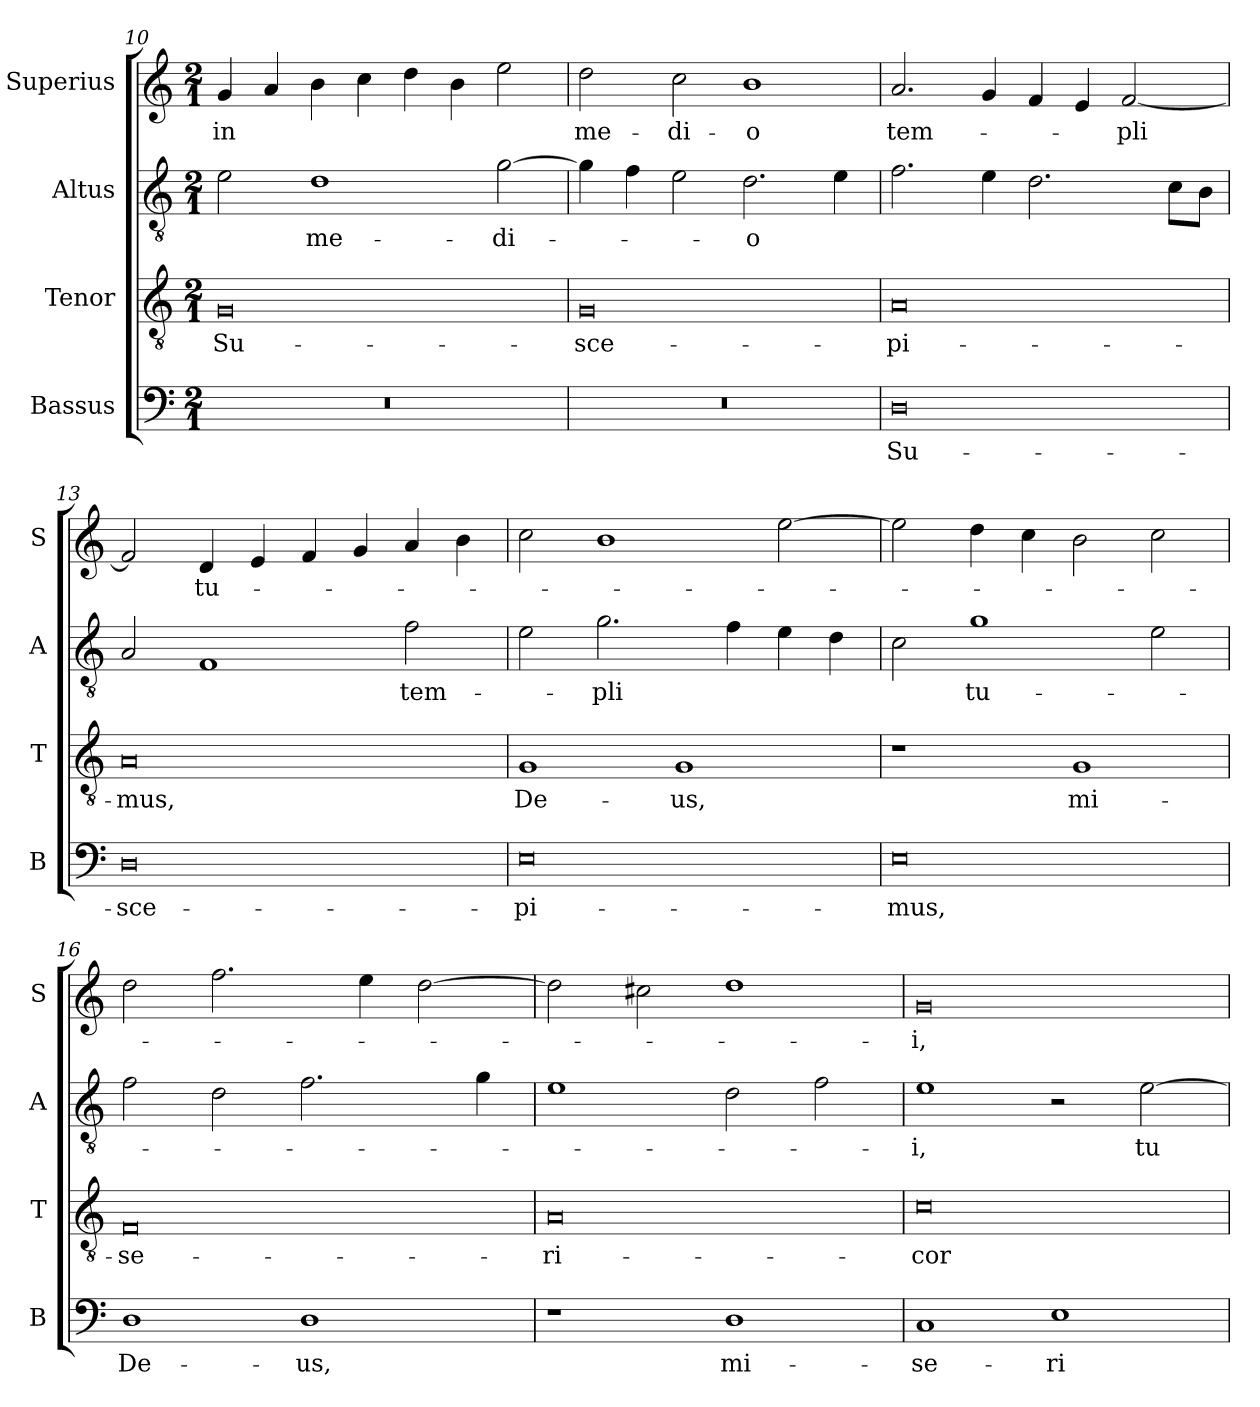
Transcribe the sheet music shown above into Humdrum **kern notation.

**kern	**text	**kern	**text	**kern	**text	**kern	**text
*part4	*part4	*part3	*part3	*part2	*part2	*part1	*part1
*staff4	*staff4	*staff3	*staff3	*staff2	*staff2	*staff1	*staff1
*I"Bassus	*	*I"Tenor	*	*I"Altus	*	*I"Superius	*
*I'B	*	*I'T	*	*I'A	*	*I'S	*
*clefF4	*	*clefGv2	*	*clefGv2	*	*clefG2	*
*k[]	*	*k[]	*	*k[]	*	*k[]	*
*M2/1	*	*M2/1	*	*M2/1	*	*M2/1	*
=10	=10	=10	=10	=10	=10	=10	=10
0r	.	0G	Su-	2e	.	4g	in
.	.	.	.	.	.	4a	.
.	.	.	.	1d	me-	4b	.
.	.	.	.	.	.	4cc	.
.	.	.	.	.	.	4dd	.
.	.	.	.	.	.	4b	.
.	.	.	.	[2g	-di-	2ee	.
=11	=11	=11	=11	=11	=11	=11	=11
0r	.	0G	-sce-	4g]	.	2dd	me-
.	.	.	.	4f	.	.	.
.	.	.	.	2e	.	2cc	-di-
.	.	.	.	2.d	-o	1b	-o
.	.	.	.	4e	.	.	.
=12	=12	=12	=12	=12	=12	=12	=12
0D	Su-	0A	-pi-	2.f	.	2.a	tem-
.	.	.	.	4e	.	4g	.
.	.	.	.	2.d	.	4f	.
.	.	.	.	.	.	4e	.
.	.	.	.	.	.	[2f	-pli
.	.	.	.	8cL	.	.	.
.	.	.	.	8BJ	.	.	.
=13	=13	=13	=13	=13	=13	=13	=13
0D	-sce-	0A	-mus,	2A	.	2f]	.
.	.	.	.	1F	.	4d	tu-
.	.	.	.	.	.	4e	.
.	.	.	.	.	.	4f	.
.	.	.	.	.	.	4g	.
.	.	.	.	2f	tem-	4a	.
.	.	.	.	.	.	4b	.
=14	=14	=14	=14	=14	=14	=14	=14
0E	-pi-	1G	De-	2e	.	2cc	.
.	.	.	.	2.g	-pli	1b	.
.	.	1G	-us,	.	.	.	.
.	.	.	.	4f	.	.	.
.	.	.	.	4e	.	[2ee	.
.	.	.	.	4d	.	.	.
=15	=15	=15	=15	=15	=15	=15	=15
0E	-mus,	1r	.	2c	.	2ee]	.
.	.	.	.	1g	tu-	4dd	.
.	.	.	.	.	.	4cc	.
.	.	1G	mi-	.	.	2b	.
.	.	.	.	2e	.	2cc	.
=16	=16	=16	=16	=16	=16	=16	=16
1D	De-	0F	-se-	2f	.	2dd	.
.	.	.	.	2d	.	2.ff	.
1D	-us,	.	.	2.f	.	.	.
.	.	.	.	.	.	4ee	.
.	.	.	.	.	.	[2dd	.
.	.	.	.	4g	.	.	.
=17	=17	=17	=17	=17	=17	=17	=17
1r	.	0A	-ri-	1e	.	2dd]	.
.	.	.	.	.	.	2cc#X	.
1D	mi-	.	.	2d	.	1dd	.
.	.	.	.	2f	.	.	.
=18	=18	=18	=18	=18	=18	=18	=18
1C	-se-	0c	-cor-	1e	-i,	0g	-i,
1E	-ri-	.	.	2r	.	.	.
.	.	.	.	[2e	tu-	.	.
=	=	=	=	=	=	=	=
*-	*-	*-	*-	*-	*-	*-	*-
